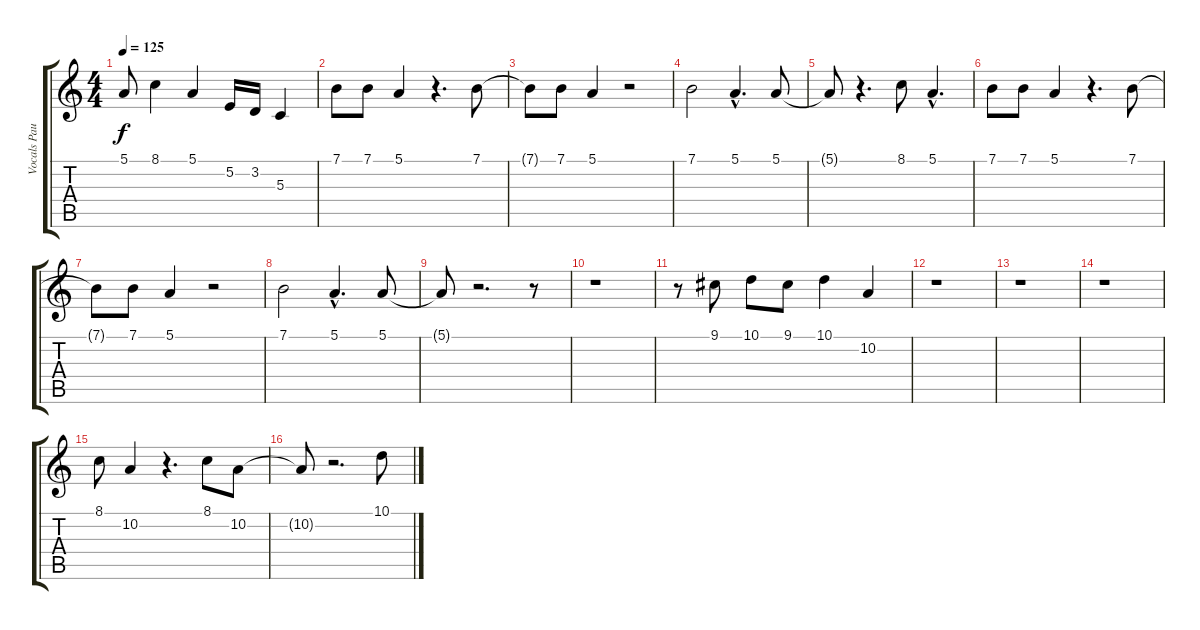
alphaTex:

\track ("Vocals Paul" "Vocals Pau") {instrument lead2sawtooth}
\staff {score tabs}
\tuning (E4 B3 G3 D3 A2 E2) {hide}
\ts (4 4)
\tempo 125
\clef g2
\ks c
5.1{t}.8{dy f} 8.1.4 5.1.4 5.2.16 3.2.16 5.3.4 |
7.1.8 7.1.8 5.1.4 r.4{d} 7.1.8 |
7.1{t}.8 7.1.8 5.1.4 r.2 |
7.1.2 5.1{hac}.4{d} 5.1.8 |
5.1{t}.8 r.4{d} 8.1.8 5.1{hac}.4{d} |
7.1.8 7.1.8 5.1.4 r.4{d} 7.1.8 |
7.1{t}.8 7.1.8 5.1.4 r.2 |
7.1.2 5.1{hac}.4{d} 5.1.8 |
5.1{t}.8 r.2{d} r.8 |
r.1 |
r.8 9.1.8 10.1.8 9.1.8 10.1.4 10.2.4 |
r.1 |
r.1 |
r.1 |
8.1.8 10.2.4 r.4{d} 8.1.8 10.2.8 |
10.2{t}.8 r.2{d} 10.1.8
